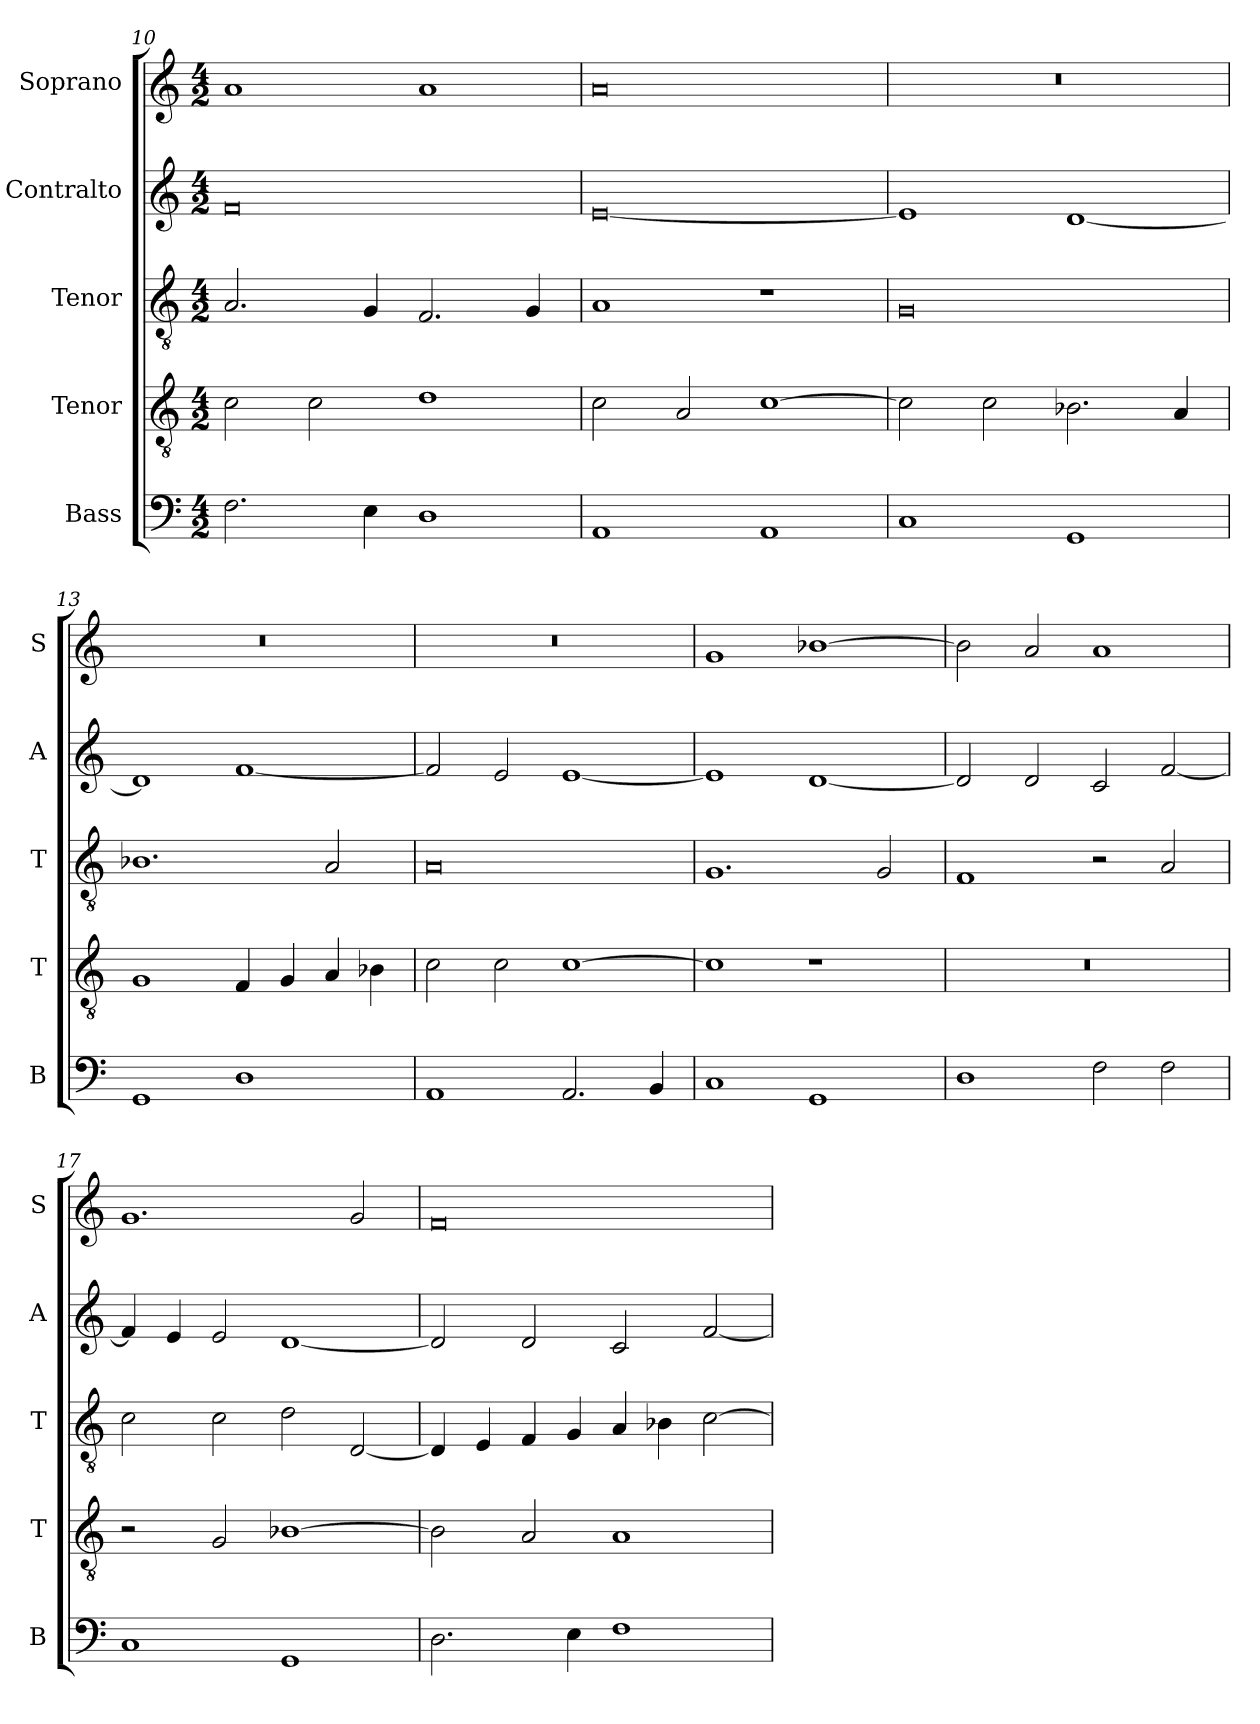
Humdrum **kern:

**kern	**kern	**kern	**kern	**kern
*part5	*part4	*part3	*part2	*part1
*staff5	*staff4	*staff3	*staff2	*staff1
*I"Bass	*I"Tenor	*I"Tenor	*I"Contralto	*I"Soprano
*I'B	*I'T	*I'T	*I'A	*I'S
*clefF4	*clefGv2	*clefGv2	*clefG2	*clefG2
*k[]	*k[]	*k[]	*k[]	*k[]
*M4/2	*M4/2	*M4/2	*M4/2	*M4/2
=10	=10	=10	=10	=10
2.F	2c	2.A	0f	1a
.	2c	.	.	.
4E	.	4G	.	.
1D	1d	2.F	.	1a
.	.	4G	.	.
=11	=11	=11	=11	=11
1AA	2c	1A	[0e	0a
.	2A	.	.	.
1AA	[1c	1r	.	.
=12	=12	=12	=12	=12
1C	2c]	0G	1e]	0r
.	2c	.	.	.
1GG	2.B-X	.	[1d	.
.	4A	.	.	.
=13	=13	=13	=13	=13
1GG	1G	1.B-X	1d]	0r
1D	4F	.	[1f	.
.	4G	.	.	.
.	4A	2A	.	.
.	4B-X	.	.	.
=14	=14	=14	=14	=14
1AA	2c	0A	2f]	0r
.	2c	.	2e	.
2.AA	[1c	.	[1e	.
4BB	.	.	.	.
=15	=15	=15	=15	=15
1C	1c]	1.G	1e]	1g
1GG	1r	.	[1d	[1b-X
.	.	2G	.	.
=16	=16	=16	=16	=16
1D	0r	1F	2d]	2b-]
.	.	.	2d	2a
2F	.	2r	2c	1a
2F	.	2A	[2f	.
=17	=17	=17	=17	=17
1C	2r	2c	4f]	1.g
.	.	.	4e	.
.	2G	2c	2e	.
1GG	[1B-X	2d	[1d	.
.	.	[2D	.	2g
=18	=18	=18	=18	=18
2.D	2B-]	4D]	2d]	0f
.	.	4E	.	.
.	2A	4F	2d	.
4E	.	4G	.	.
1F	1A	4A	2c	.
.	.	4B-X	.	.
.	.	[2c	[2f	.
=	=	=	=	=
*-	*-	*-	*-	*-
